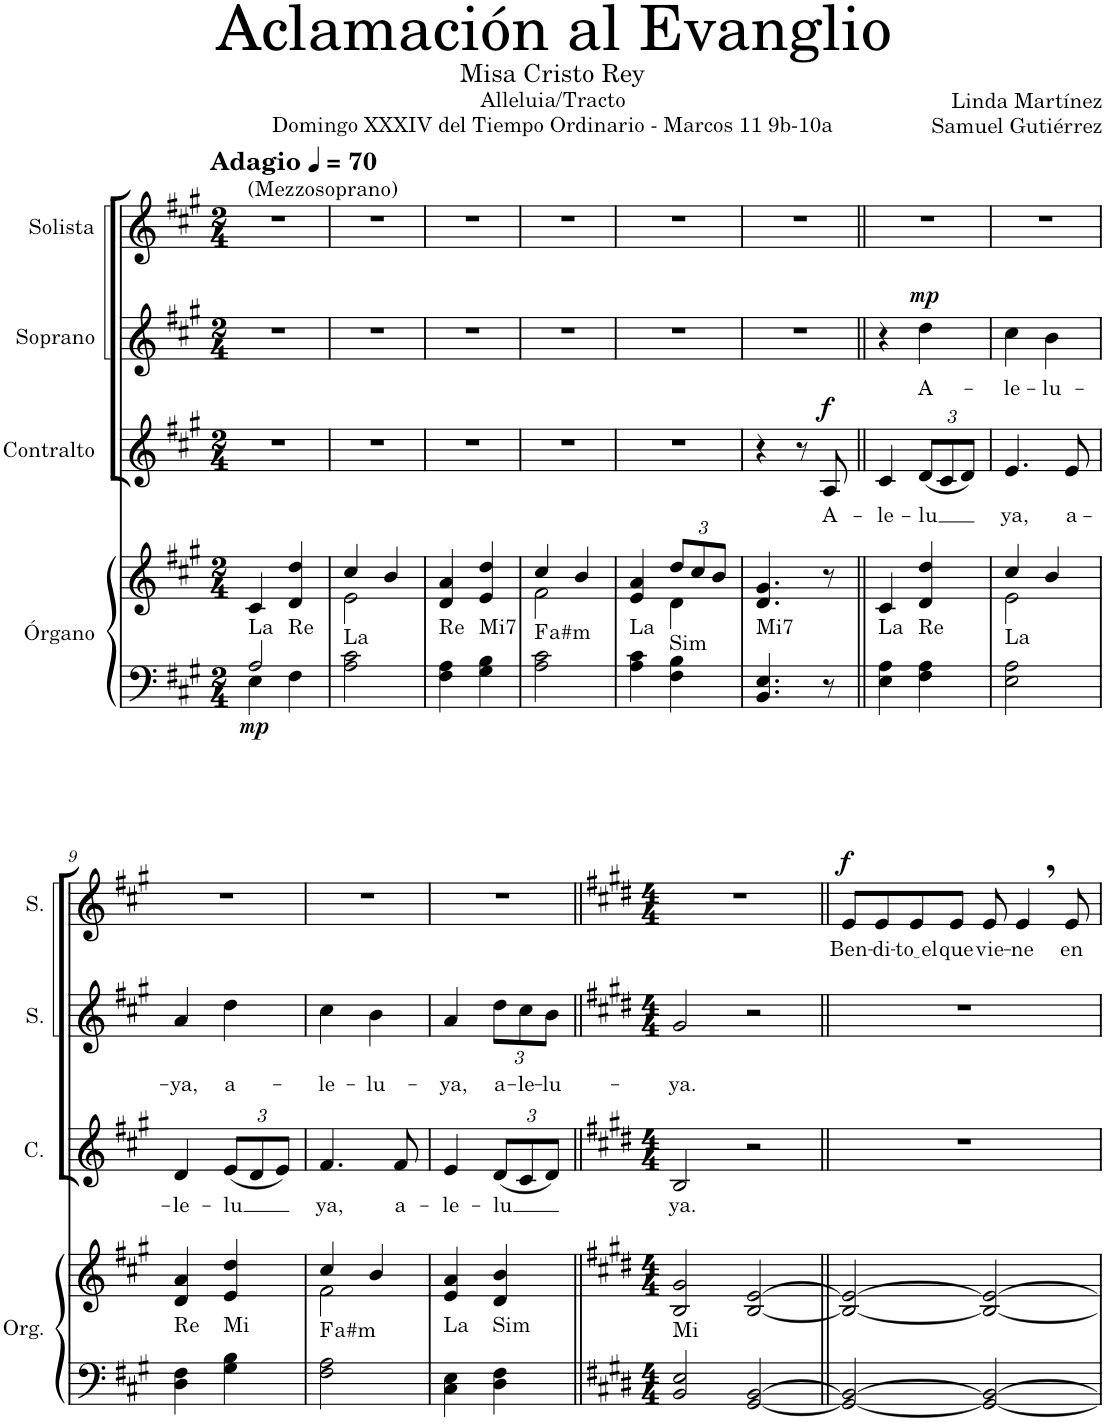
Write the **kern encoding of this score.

**kern	**kern	**dynam	**harte	**kern	**text	**dynam	**kern	**text	**dynam	**kern	**text	**dynam
*part4	*part4	*part4	*part4	*part3	*part3	*part3	*part2	*part2	*part2	*part1	*part1	*part1
*staff5	*staff4	*staff4/5	*	*staff3	*staff3	*staff3	*staff2	*staff2	*staff2	*staff1	*staff1	*staff1
*I"Órgano	*	*	*	*I"Contralto	*	*	*I"Soprano	*	*	*I"Solista	*	*
*	*	*	*	*I'C.	*	*	*I'S.	*	*	*I'S.	*	*
*clefF4	*clefG2	*	*	*clefG2	*	*	*clefG2	*	*	*clefG2	*	*
*k[f#c#g#]	*k[f#c#g#]	*	*	*k[f#c#g#]	*	*	*k[f#c#g#]	*	*	*k[f#c#g#]	*	*
*M2/4	*M2/4	*	*	*M2/4	*	*	*M2/4	*	*	*M2/4	*	*
*MM70	*MM70	*	*	*MM70	*	*	*MM70	*	*	*MM70	*	*
=1	=1	=1	=1	=1	=1	=1	=1	=1	=1	=1	=1	=1
*^	*	*	*	*	*	*	*	*	*	*	*	*
!	!	!	!	!	!	!	!	!	!	!	!LO:TX:a:B:t=Adagio	!	!
!	!	!	!	!	!	!	!	!	!	!	!LO:TX:a:t=(Mezzosoprano)	!	!
!	!	!	!LO:DY:b=2	!LO:H:kt=La	!	!	!	!	!	!	!	!	!
2A/	4E\	4c#/	mp	N	2r	.	.	2r	.	.	2r	.	.
!	!	!	!	!LO:H:kt=Re	!	!	!	!	!	!	!	!	!
.	4F#\	4d/ 4dd/	.	N	.	.	.	.	.	.	.	.	.
=2	=2	=2	=2	=2	=2	=2	=2	=2	=2	=2	=2	=2	=2
*	*	*^	*	*	*	*	*	*	*	*	*	*	*
!	!	!	!	!	!LO:H:kt=La	!	!	!	!	!	!	!	!	!
*v	*v	*	*	*	*	*	*	*	*	*	*	*	*	*
2A\ 2c#\	4cc#/	2e\	.	N	2r	.	.	2r	.	.	2r	.	.
.	4b/	.	.	.	.	.	.	.	.	.	.	.	.
*	*v	*v	*	*	*	*	*	*	*	*	*	*	*
=3	=3	=3	=3	=3	=3	=3	=3	=3	=3	=3	=3	=3
!	!	!	!LO:H:kt=Re	!	!	!	!	!	!	!	!	!
4F#\ 4A\	4d/ 4a/	.	N	2r	.	.	2r	.	.	2r	.	.
!	!	!	!LO:H:kt=Mi7	!	!	!	!	!	!	!	!	!
4G#\ 4B\	4e/ 4dd/	.	N	.	.	.	.	.	.	.	.	.
=4	=4	=4	=4	=4	=4	=4	=4	=4	=4	=4	=4	=4
*	*^	*	*	*	*	*	*	*	*	*	*	*
!	!	!	!	!LO:H:kt=a#m	!	!	!	!	!	!	!	!	!
2A\ 2c#\	4cc#/	2f#\	.	.	2r	.	.	2r	.	.	2r	.	.
.	4b/	.	.	.	.	.	.	.	.	.	.	.	.
=5	=5	=5	=5	=5	=5	=5	=5	=5	=5	=5	=5	=5	=5
!	!	!	!	!LO:H:kt=La	!	!	!	!	!	!	!	!	!
4A\ 4c#\	4e/ 4a/	4ryy	.	N	2r	.	.	2r	.	.	2r	.	.
*	*Xbrackettup	*	*	*	*	*	*	*	*	*	*	*	*
!	!	!	!	!LO:H:kt=Sim	!	!	!	!	!	!	!	!	!
4F#\ 4B\	12dd/L	4d\	.	N	.	.	.	.	.	.	.	.	.
.	12cc#/	.	.	.	.	.	.	.	.	.	.	.	.
.	12b/J	.	.	.	.	.	.	.	.	.	.	.	.
*	*v	*v	*	*	*	*	*	*	*	*	*	*	*
=6	=6	=6	=6	=6	=6	=6	=6	=6	=6	=6	=6	=6
!	!	!	!LO:H:kt=Mi7	!	!	!	!	!	!	!	!	!
4.BB/ 4.E/	4.d/ 4.g#/	.	N	4r	.	.	2r	.	.	2r	.	.
.	.	.	.	8r	.	.	.	.	.	.	.	.
!	!	!	!	!	!LO:LY:b	!LO:DY:a	!	!	!	!	!	!
8r	8r	.	.	8A/	A-	f	.	.	.	.	.	.
=7||	=7||	=7||	=7||	=7||	=7||	=7||	=7||	=7||	=7||	=7||	=7||	=7||
!	!	!	!LO:H:kt=La	!	!LO:LY:b	!	!	!	!	!	!	!
4E\ 4A\	4c#/	.	N	4c#/	-le-	.	4r	.	.	2r	.	.
*	*	*	*	*Xbrackettup	*	*	*	*	*	*	*	*
!	!	!	!LO:H:kt=Re	!	!LO:LY:b	!	!	!LO:LY:b	!LO:DY:a	!	!	!
4F#\ 4A\	4d/ 4dd/	.	N	(12d/L	-lu	.	4dd\	A-	mp	.	.	.
.	.	.	.	12c#/	.	.	.	.	.	.	.	.
.	.	.	.	12d/J)	.	.	.	.	.	.	.	.
=8	=8	=8	=8	=8	=8	=8	=8	=8	=8	=8	=8	=8
*	*^	*	*	*	*	*	*	*	*	*	*	*
!	!	!	!	!LO:H:kt=La	!	!LO:LY:b	!	!	!LO:LY:b	!	!	!	!
2E\ 2A\	4cc#/	2e\	.	N	4.e/	ya,	.	4cc#\	-le-	.	2r	.	.
!	!	!	!	!	!	!	!	!	!LO:LY:b	!	!	!	!
.	4b/	.	.	.	.	.	.	4b\	-lu-	.	.	.	.
!	!	!	!	!	!	!LO:LY:b	!	!	!	!	!	!	!
.	.	.	.	.	8e/	a-	.	.	.	.	.	.	.
*	*v	*v	*	*	*	*	*	*	*	*	*	*	*
!!LO:LB:g=z
=9	=9	=9	=9	=9	=9	=9	=9	=9	=9	=9	=9	=9
!	!	!	!LO:H:kt=Re	!	!LO:LY:b	!	!	!LO:LY:b	!	!	!	!
4D\ 4F#\	4d/ 4a/	.	N	4d/	-le-	.	4a/	-ya,	.	2r	.	.
!	!	!	!LO:H:kt=Mi	!	!LO:LY:b	!	!	!LO:LY:b	!	!	!	!
4G#\ 4B\	4e/ 4dd/	.	N	(12e/L	-lu	.	4dd\	a-	.	.	.	.
.	.	.	.	12d/	.	.	.	.	.	.	.	.
.	.	.	.	12e/J)	.	.	.	.	.	.	.	.
=10	=10	=10	=10	=10	=10	=10	=10	=10	=10	=10	=10	=10
*	*^	*	*	*	*	*	*	*	*	*	*	*
!	!	!	!	!LO:H:kt=a#m	!	!LO:LY:b	!	!	!LO:LY:b	!	!	!	!
2F#\ 2A\	4cc#/	2f#\	.	.	4.f#/	ya,	.	4cc#\	-le-	.	2r	.	.
!	!	!	!	!	!	!	!	!	!LO:LY:b	!	!	!	!
.	4b/	.	.	.	.	.	.	4b\	-lu-	.	.	.	.
!	!	!	!	!	!	!LO:LY:b	!	!	!	!	!	!	!
.	.	.	.	.	8f#/	a-	.	.	.	.	.	.	.
*	*v	*v	*	*	*	*	*	*	*	*	*	*	*
=11	=11	=11	=11	=11	=11	=11	=11	=11	=11	=11	=11	=11
!	!	!	!LO:H:kt=La	!	!LO:LY:b	!	!	!LO:LY:b	!	!	!	!
4C#\ 4E\	4e/ 4a/	.	N	4e/	-le-	.	4a/	-ya,	.	2r	.	.
!	!	!	!	!	!LO:LY:b	!	!	!	!	!	!	!
*	*	*	*	*	*	*	*Xbrackettup	*	*	*	*	*
!	!	!	!LO:H:kt=Sim	!	!	!	!	!LO:LY:b	!	!	!	!
4D\ 4F#\	4d/ 4b/	.	N	(12d/L	-lu	.	12dd\L	a-	.	.	.	.
!	!	!	!	!	!	!	!	!LO:LY:b	!	!	!	!
.	.	.	.	12c#/	.	.	12cc#\	-le-	.	.	.	.
!	!	!	!	!	!	!	!	!LO:LY:b	!	!	!	!
.	.	.	.	12d/J)	.	.	12b\J	-lu-	.	.	.	.
=12||	=12||	=12||	=12||	=12||	=12||	=12||	=12||	=12||	=12||	=12||	=12||	=12||
*k[f#c#g#d#]	*k[f#c#g#d#]	*	*	*k[f#c#g#d#]	*	*	*k[f#c#g#d#]	*	*	*k[f#c#g#d#]	*	*
*M4/4	*M4/4	*	*	*M4/4	*	*	*M4/4	*	*	*M4/4	*	*
!	!	!	!LO:H:kt=Mi	!	!LO:LY:b	!	!	!LO:LY:b	!	!	!	!
2BB/ 2E/	2B/ 2g#/	.	N	2B/	ya.	.	2g#/	-ya.	.	1r	.	.
[2GG#/ [2BB/	[2B/ [2e/	.	.	2r	.	.	2r	.	.	.	.	.
=13||	=13||	=13||	=13||	=13||	=13||	=13||	=13||	=13||	=13||	=13||	=13||	=13||
!	!	!	!	!	!	!	!	!	!	!	!LO:LY:b	!LO:DY:a
2GG#/_ 2BB/_	2B/_ 2e/_	.	.	1r	.	.	1r	.	.	8e/L	Ben-	f
!	!	!	!	!	!	!	!	!	!	!	!LO:LY:b	!
.	.	.	.	.	.	.	.	.	.	8e/	-di-	.
!	!	!	!	!	!	!	!	!	!	!	!LO:LY:b	!
.	.	.	.	.	.	.	.	.	.	8e/	to el	.
!	!	!	!	!	!	!	!	!	!	!	!LO:LY:b	!
.	.	.	.	.	.	.	.	.	.	8e/J	que	.
!	!	!	!	!	!	!	!	!	!	!	!LO:LY:b	!
2GG#/_ 2BB/_	2B/_ 2e/_	.	.	.	.	.	.	.	.	8e/	vie-	.
!	!	!	!	!	!	!	!	!	!	!	!LO:LY:b	!
.	.	.	.	.	.	.	.	.	.	4e,/	-ne	.
!	!	!	!	!	!	!	!	!	!	!	!LO:LY:b	!
.	.	.	.	.	.	.	.	.	.	8e/	en	.
=	=	=	=	=	=	=	=	=	=	=	=	=
*-	*-	*-	*-	*-	*-	*-	*-	*-	*-	*-	*-	*-
